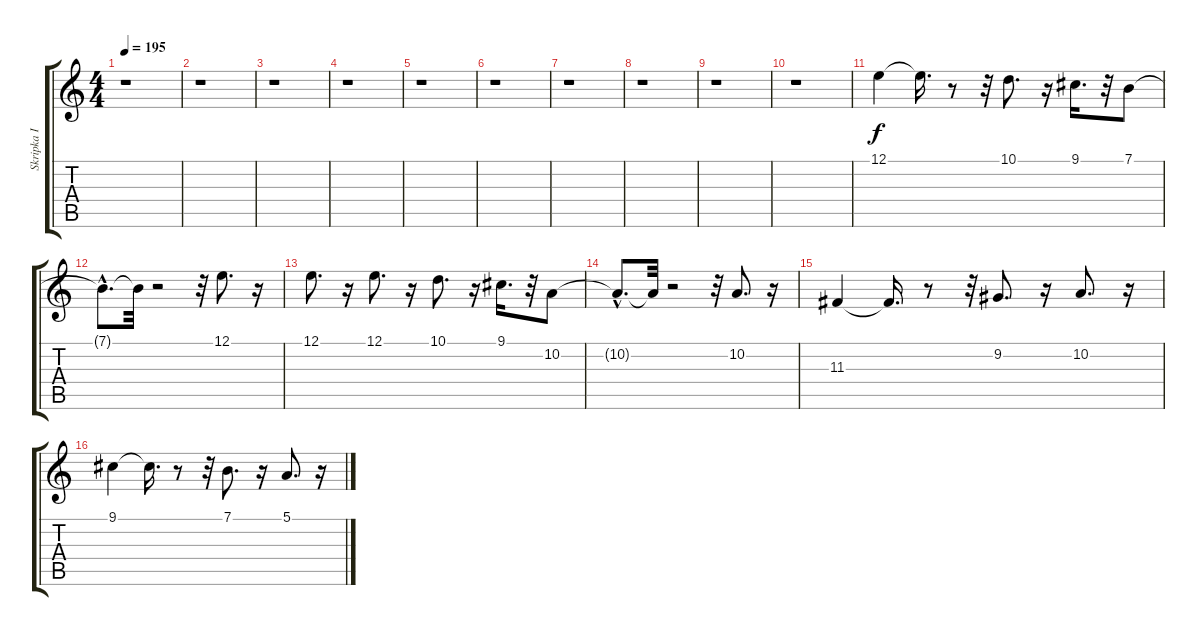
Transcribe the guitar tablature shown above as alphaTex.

\track ("Skripka I" "Skripka I") {instrument stringensemble1}
\staff {score tabs}
\tuning (E4 B3 G3 D3 A2 D2) {hide}
\ts (4 4)
\tempo 195
\clef g2
\ks c
r.1{dy f} |
r.1 |
r.1 |
r.1 |
r.1 |
r.1 |
r.1 |
r.1 |
r.1 |
r.1 |
12.1.4 12.1{t}.16{d} r.8 r.32 10.1.8{d} r.16 9.1.16{d} r.32 7.1.8 |
7.1{hac t}.8{d} 7.1{t}.32 r.2 r.32 12.1.8{d} r.16 |
12.1.8{d} r.16 12.1.8{d} r.16 10.1.8{d} r.16 9.1.16{d} r.32 10.2.8 |
10.2{hac t}.8{d} 10.2{t}.32 r.2 r.32 10.2.8{d} r.16 |
11.3.4 11.3{t}.16{d} r.8 r.32 9.2.8{d} r.16 10.2.8{d} r.16 |
9.1.4 9.1{t}.16{d} r.8 r.32 7.1.8{d} r.16 5.1.8{d} r.16
